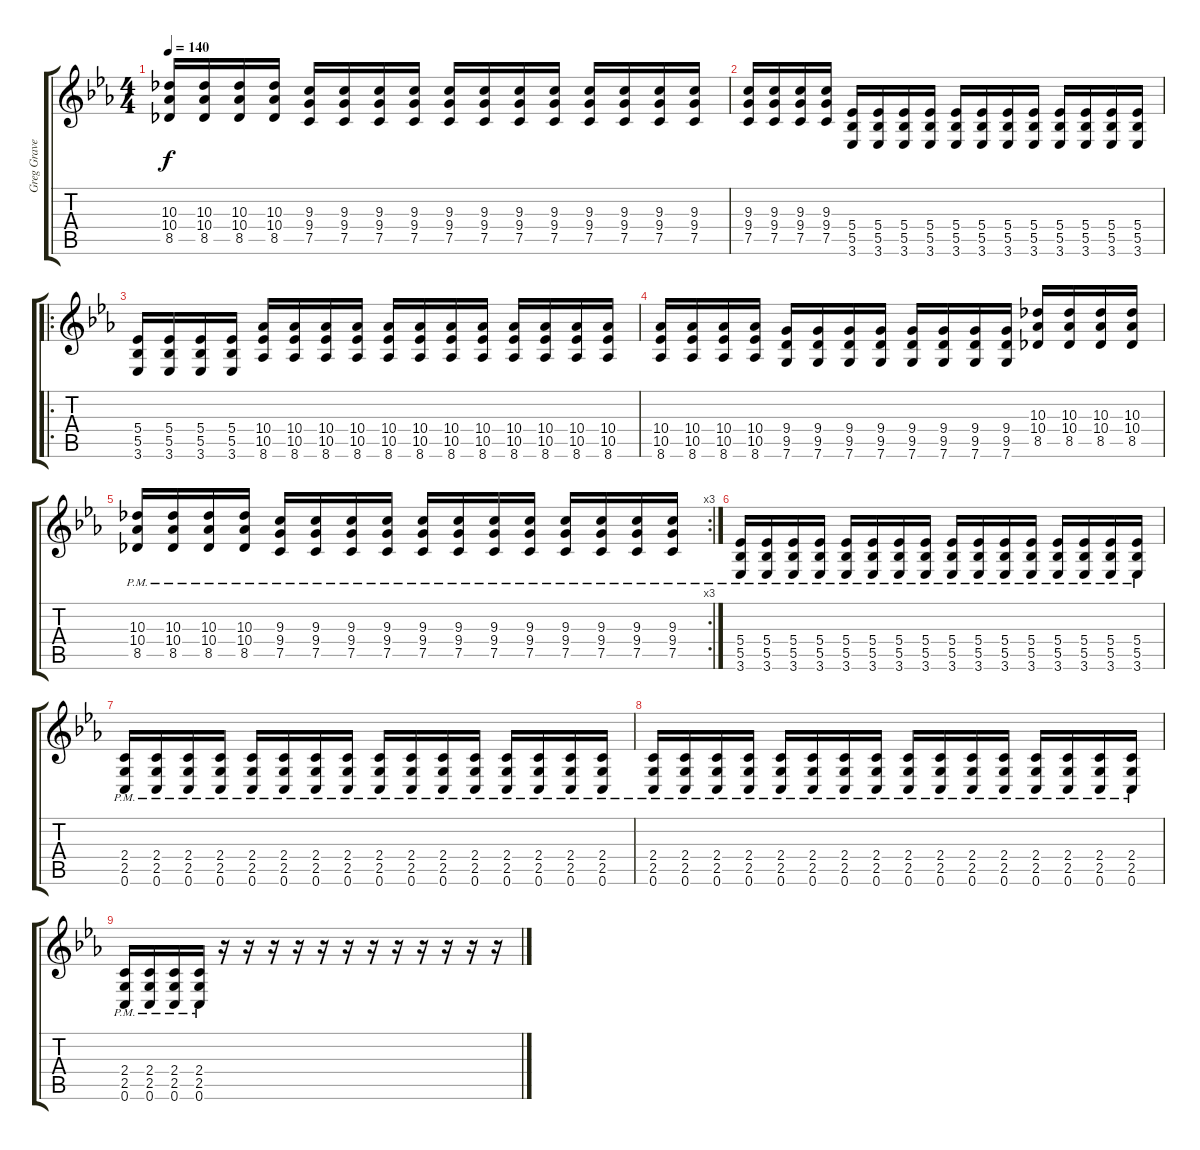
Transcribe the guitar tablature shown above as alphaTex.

\track ("Greg Gravedigger (Guitar 2)" "Greg Grave") {instrument overdrivenguitar}
\staff {score tabs}
\tuning (C4 G3 Eb3 Bb2 F2 C2) {hide}
\ts (4 4)
\tempo 140
\clef g2
\ks eb
(10.3 10.4 8.5).16{dy f} (10.3 10.4 8.5).16 (10.3 10.4 8.5).16 (10.3 10.4 8.5).16 (9.3 9.4 7.5).16 (9.3 9.4 7.5).16 (9.3 9.4 7.5).16 (9.3 9.4 7.5).16 (9.3 9.4 7.5).16 (9.3 9.4 7.5).16 (9.3 9.4 7.5).16 (9.3 9.4 7.5).16 (9.3 9.4 7.5).16 (9.3 9.4 7.5).16 (9.3 9.4 7.5).16 (9.3 9.4 7.5).16 |
(9.3 9.4 7.5).16 (9.3 9.4 7.5).16 (9.3 9.4 7.5).16 (9.3 9.4 7.5).16 (5.4 5.5 3.6).16 (5.4 5.5 3.6).16 (5.4 5.5 3.6).16 (5.4 5.5 3.6).16 (5.4 5.5 3.6).16 (5.4 5.5 3.6).16 (5.4 5.5 3.6).16 (5.4 5.5 3.6).16 (5.4 5.5 3.6).16 (5.4 5.5 3.6).16 (5.4 5.5 3.6).16 (5.4 5.5 3.6).16 |
\ro
(5.4 5.5 3.6).16 (5.4 5.5 3.6).16 (5.4 5.5 3.6).16 (5.4 5.5 3.6).16 (10.4 10.5 8.6).16 (10.4 10.5 8.6).16 (10.4 10.5 8.6).16 (10.4 10.5 8.6).16 (10.4 10.5 8.6).16 (10.4 10.5 8.6).16 (10.4 10.5 8.6).16 (10.4 10.5 8.6).16 (10.4 10.5 8.6).16 (10.4 10.5 8.6).16 (10.4 10.5 8.6).16 (10.4 10.5 8.6).16 |
(10.4 10.5 8.6).16 (10.4 10.5 8.6).16 (10.4 10.5 8.6).16 (10.4 10.5 8.6).16 (9.4 9.5 7.6).16 (9.4 9.5 7.6).16 (9.4 9.5 7.6).16 (9.4 9.5 7.6).16 (9.4 9.5 7.6).16 (9.4 9.5 7.6).16 (9.4 9.5 7.6).16 (9.4 9.5 7.6).16 (10.3 10.4 8.5).16 (10.3 10.4 8.5).16 (10.3 10.4 8.5).16 (10.3 10.4 8.5).16 |
\rc 3
(10.3{pm} 10.4{pm} 8.5{pm}).16 (10.3{pm} 10.4{pm} 8.5{pm}).16 (10.3{pm} 10.4{pm} 8.5{pm}).16 (10.3{pm} 10.4{pm} 8.5{pm}).16 (9.3{pm} 9.4{pm} 7.5{pm}).16 (9.3{pm} 9.4{pm} 7.5{pm}).16 (9.3{pm} 9.4{pm} 7.5{pm}).16 (9.3{pm} 9.4{pm} 7.5{pm}).16 (9.3{pm} 9.4{pm} 7.5{pm}).16 (9.3{pm} 9.4{pm} 7.5{pm}).16 (9.3{pm} 9.4{pm} 7.5{pm}).16 (9.3{pm} 9.4{pm} 7.5{pm}).16 (9.3{pm} 9.4{pm} 7.5{pm}).16 (9.3{pm} 9.4{pm} 7.5{pm}).16 (9.3{pm} 9.4{pm} 7.5{pm}).16 (9.3{pm} 9.4{pm} 7.5{pm}).16 |
(5.4{pm} 5.5{pm} 3.6{pm}).16 (5.4{pm} 5.5{pm} 3.6{pm}).16 (5.4{pm} 5.5{pm} 3.6{pm}).16 (5.4{pm} 5.5{pm} 3.6{pm}).16 (5.4{pm} 5.5{pm} 3.6{pm}).16 (5.4{pm} 5.5{pm} 3.6{pm}).16 (5.4{pm} 5.5{pm} 3.6{pm}).16 (5.4{pm} 5.5{pm} 3.6{pm}).16 (5.4{pm} 5.5{pm} 3.6{pm}).16 (5.4{pm} 5.5{pm} 3.6{pm}).16 (5.4{pm} 5.5{pm} 3.6{pm}).16 (5.4{pm} 5.5{pm} 3.6{pm}).16 (5.4{pm} 5.5{pm} 3.6{pm}).16 (5.4{pm} 5.5{pm} 3.6{pm}).16 (5.4{pm} 5.5{pm} 3.6{pm}).16 (5.4{pm} 5.5{pm} 3.6{pm}).16 |
(2.4{pm} 2.5{pm} 0.6{pm}).16 (2.4{pm} 2.5{pm} 0.6{pm}).16 (2.4{pm} 2.5{pm} 0.6{pm}).16 (2.4{pm} 2.5{pm} 0.6{pm}).16 (2.4{pm} 2.5{pm} 0.6{pm}).16 (2.4{pm} 2.5{pm} 0.6{pm}).16 (2.4{pm} 2.5{pm} 0.6{pm}).16 (2.4{pm} 2.5{pm} 0.6{pm}).16 (2.4{pm} 2.5{pm} 0.6{pm}).16 (2.4{pm} 2.5{pm} 0.6{pm}).16 (2.4{pm} 2.5{pm} 0.6{pm}).16 (2.4{pm} 2.5{pm} 0.6{pm}).16 (2.4{pm} 2.5{pm} 0.6{pm}).16 (2.4{pm} 2.5{pm} 0.6{pm}).16 (2.4{pm} 2.5{pm} 0.6{pm}).16 (2.4{pm} 2.5{pm} 0.6{pm}).16 |
(2.4{pm} 2.5{pm} 0.6{pm}).16 (2.4{pm} 2.5{pm} 0.6{pm}).16 (2.4{pm} 2.5{pm} 0.6{pm}).16 (2.4{pm} 2.5{pm} 0.6{pm}).16 (2.4{pm} 2.5{pm} 0.6{pm}).16 (2.4{pm} 2.5{pm} 0.6{pm}).16 (2.4{pm} 2.5{pm} 0.6{pm}).16 (2.4{pm} 2.5{pm} 0.6{pm}).16 (2.4{pm} 2.5{pm} 0.6{pm}).16 (2.4{pm} 2.5{pm} 0.6{pm}).16 (2.4{pm} 2.5{pm} 0.6{pm}).16 (2.4{pm} 2.5{pm} 0.6{pm}).16 (2.4{pm} 2.5{pm} 0.6{pm}).16 (2.4{pm} 2.5{pm} 0.6{pm}).16 (2.4{pm} 2.5{pm} 0.6{pm}).16 (2.4{pm} 2.5{pm} 0.6{pm}).16 |
(2.4{pm} 2.5{pm} 0.6{pm}).16 (2.4{pm} 2.5{pm} 0.6{pm}).16 (2.4{pm} 2.5{pm} 0.6{pm}).16 (2.4{pm} 2.5{pm} 0.6{pm}).16 r.16 r.16 r.16 r.16 r.16 r.16 r.16 r.16 r.16 r.16 r.16 r.16
